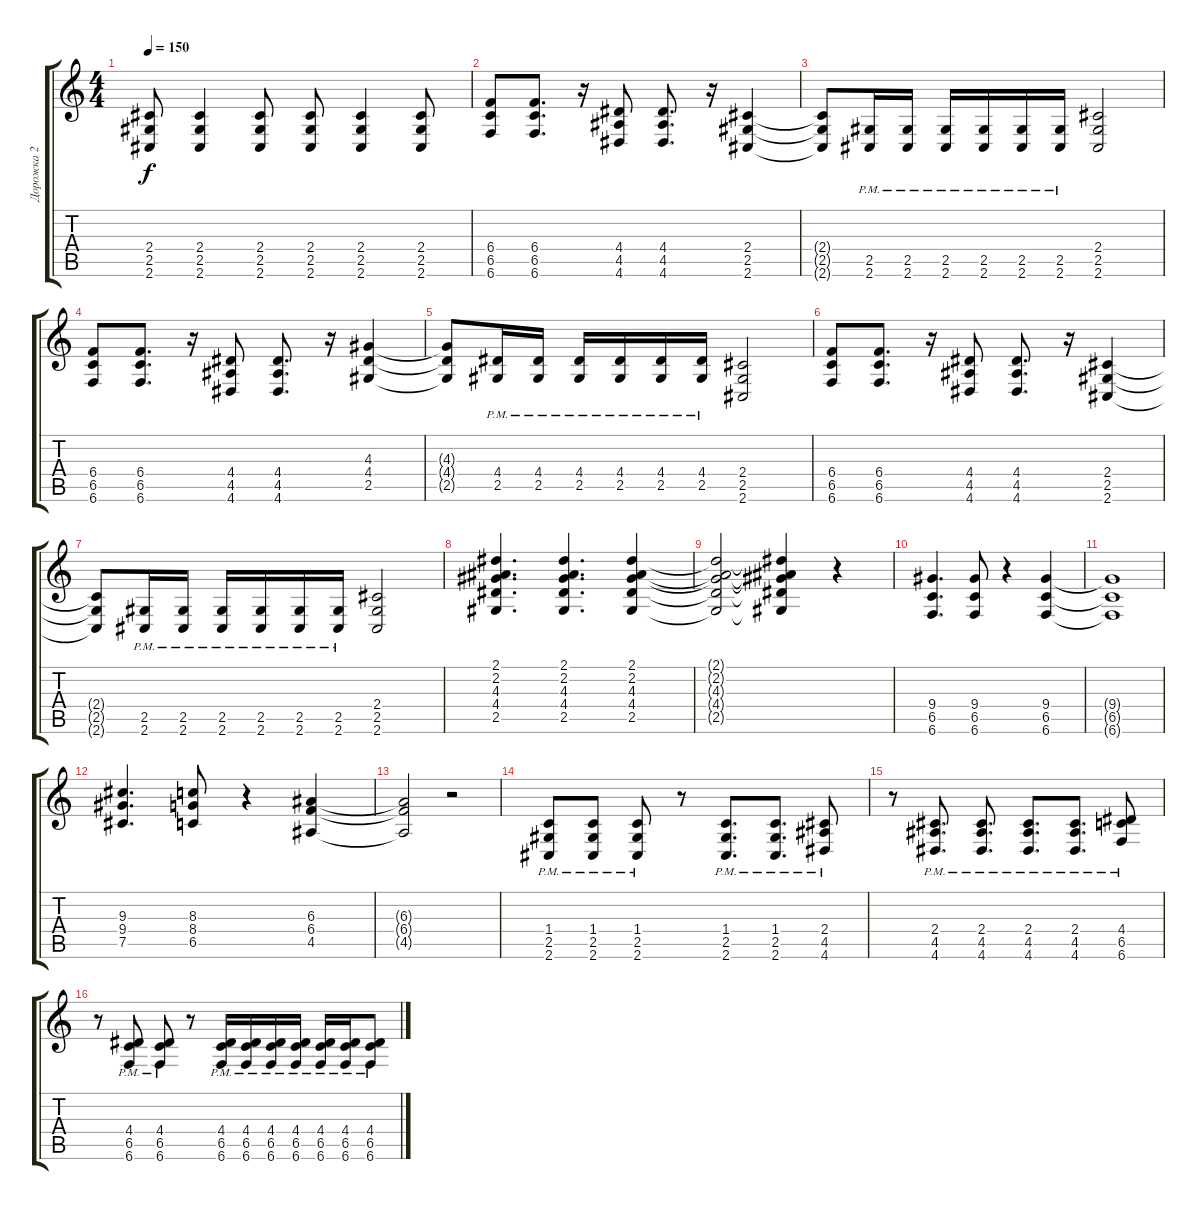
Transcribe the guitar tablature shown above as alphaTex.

\track ("Дорожка 2" "Дорожка 2") {instrument distortionguitar}
\staff {score tabs}
\tuning (Db4 Ab3 E3 B2 Gb2 B1) {hide}
\ts (4 4)
\tempo 150
\clef g2
\ks c
(2.4{t} 2.5{t} 2.6{t}).8{dy f} (2.4 2.5 2.6).4 (2.4 2.5 2.6).8 (2.4 2.5 2.6).8 (2.4 2.5 2.6).4 (2.4 2.5 2.6).8 |
(6.4 6.5 6.6).8 (6.4 6.5 6.6).8{d} r.16 (4.4 4.5 4.6).8 (4.4 4.5 4.6).8{d} r.16 (2.4 2.5 2.6).4 |
(2.4{t} 2.5{t} 2.6{t}).8 (2.5{pm} 2.6{pm}).16 (2.5{pm} 2.6{pm}).16 (2.5{pm} 2.6{pm}).16 (2.5{pm} 2.6{pm}).16 (2.5{pm} 2.6{pm}).16 (2.5{pm} 2.6{pm}).16 (2.4 2.5 2.6).2 |
(6.4 6.5 6.6).8 (6.4 6.5 6.6).8{d} r.16 (4.4 4.5 4.6).8 (4.4 4.5 4.6).8{d} r.16 (4.3 4.4 2.5).4 |
(4.3{t} 4.4{t} 2.5{t}).8 (4.4{pm} 2.5{pm}).16 (4.4{pm} 2.5{pm}).16 (4.4{pm} 2.5{pm}).16 (4.4{pm} 2.5{pm}).16 (4.4{pm} 2.5{pm}).16 (4.4{pm} 2.5{pm}).16 (2.4 2.5 2.6).2 |
(6.4 6.5 6.6).8 (6.4 6.5 6.6).8{d} r.16 (4.4 4.5 4.6).8 (4.4 4.5 4.6).8{d} r.16 (2.4 2.5 2.6).4 |
(2.4{t} 2.5{t} 2.6{t}).8 (2.5{pm} 2.6{pm}).16 (2.5{pm} 2.6{pm}).16 (2.5{pm} 2.6{pm}).16 (2.5{pm} 2.6{pm}).16 (2.5{pm} 2.6{pm}).16 (2.5{pm} 2.6{pm}).16 (2.4 2.5 2.6).2 |
(2.1 2.2 4.3 4.4 2.5).4{d} (2.1 2.2 4.3 4.4 2.5).4{d} (2.1 2.2 4.3 4.4 2.5).4 |
(2.1{t} 2.2{t} 4.3{t} 4.4{t} 2.5{t}).2 (2.1{t} 2.2{t} 4.3{t} 4.4{t} 2.5{t}).4 r.4 |
(9.4 6.5 6.6).4{d} (9.4 6.5 6.6).8 r.4 (9.4 6.5 6.6).4 |
(9.4{t} 6.5{t} 6.6{t}).1 |
(9.3 9.4 7.5).4{d} (8.3 8.4 6.5).8 r.4 (6.3 6.4 4.5).4 |
(6.3{t} 6.4{t} 4.5{t}).2 r.2 |
(1.4{pm} 2.5{pm} 2.6{pm}).8 (1.4{pm} 2.5{pm} 2.6{pm}).8 (1.4{pm} 2.5{pm} 2.6{pm}).8 r.8 (1.4{pm} 2.5{pm} 2.6{pm}).8{d} (1.4{pm} 2.5{pm} 2.6{pm}).8{d} (2.4{pm} 4.5{pm} 4.6{pm}).8 |
r.8 (2.4{pm} 4.5{pm} 4.6{pm}).8{d} (2.4{pm} 4.5{pm} 4.6{pm}).8{d} (2.4{pm} 4.5{pm} 4.6{pm}).8{d} (2.4{pm} 4.5{pm} 4.6{pm}).8{d} (4.4{pm} 6.5{pm} 6.6{pm}).8 |
r.8 (4.4{pm} 6.5{pm} 6.6{pm}).8 (4.4{pm} 6.5{pm} 6.6{pm}).8 r.8 (4.4{pm} 6.5{pm} 6.6{pm}).16 (4.4{pm} 6.5{pm} 6.6{pm}).16 (4.4{pm} 6.5{pm} 6.6{pm}).16 (4.4{pm} 6.5{pm} 6.6{pm}).16 (4.4{pm} 6.5{pm} 6.6{pm}).16 (4.4{pm} 6.5{pm} 6.6{pm}).16 (4.4{pm} 6.5{pm} 6.6{pm}).8
